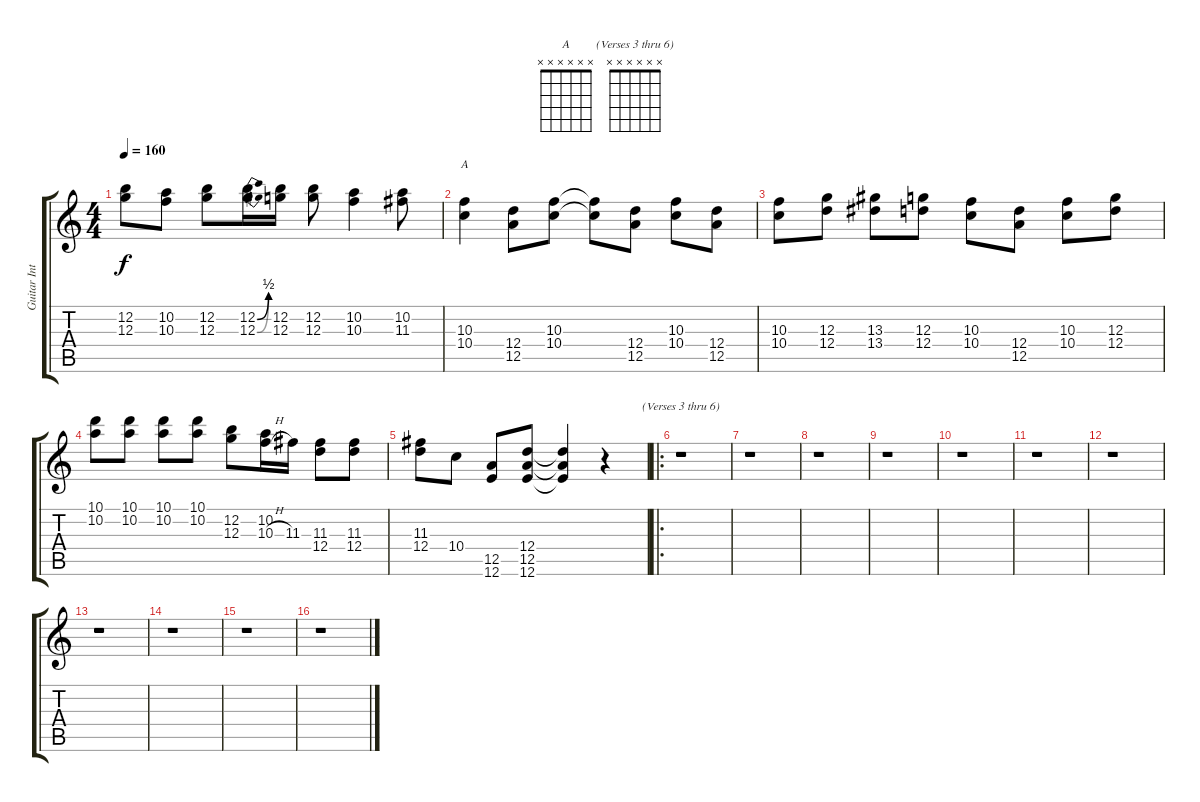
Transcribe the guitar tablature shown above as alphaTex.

\track ("Guitar Intro & Solo" "Guitar Int") {instrument electricguitarclean}
\staff {score tabs}
\tuning (E4 B3 G3 D3 A2 E2) {hide}
\chord ("A" x x x x x x) {firstfret 0}
\chord ("(Verses 3 thru 6)" x x x x x x) {firstfret 0}
\ts (4 4)
\tempo 160
\clef g2
\ks c
(12.2 12.3).8{dy f} (10.2 10.3).8 (12.2 12.3).8 (12.2{be (bend 0 0 60 2)} 12.3{be (bend 0 0 60 2)}).16 (12.2 12.3).16 (12.2 12.3).8 (10.2 10.3).4 (10.2 11.3).8 |
(10.3 10.4).4{ch "A"} (12.4 12.5).8 (10.3 10.4).8 (10.3{t} 10.4{t}).8 (12.4 12.5).8 (10.3 10.4).8 (12.4 12.5).8 |
(10.3 10.4).8 (12.3 12.4).8 (13.3 13.4).8 (12.3 12.4).8 (10.3 10.4).8 (12.4 12.5).8 (10.3 10.4).8 (12.3 12.4).8 |
(10.1 10.2).8 (10.1 10.2).8 (10.1 10.2).8 (10.1 10.2).8 (12.2 12.3).8 (10.2 10.3{h}).16 11.3.16 (11.3 12.4).8 (11.3 12.4).8 |
(11.3 12.4).8 10.4.8 (12.5 12.6).8 (12.4 12.5 12.6).8 (12.4{t} 12.5{t} 12.6{t}).4 r.4 |
\ro
r.1{ch "(Verses 3 thru 6)"} |
r.1 |
r.1 |
r.1 |
r.1 |
r.1 |
r.1 |
r.1 |
r.1 |
r.1 |
r.1
